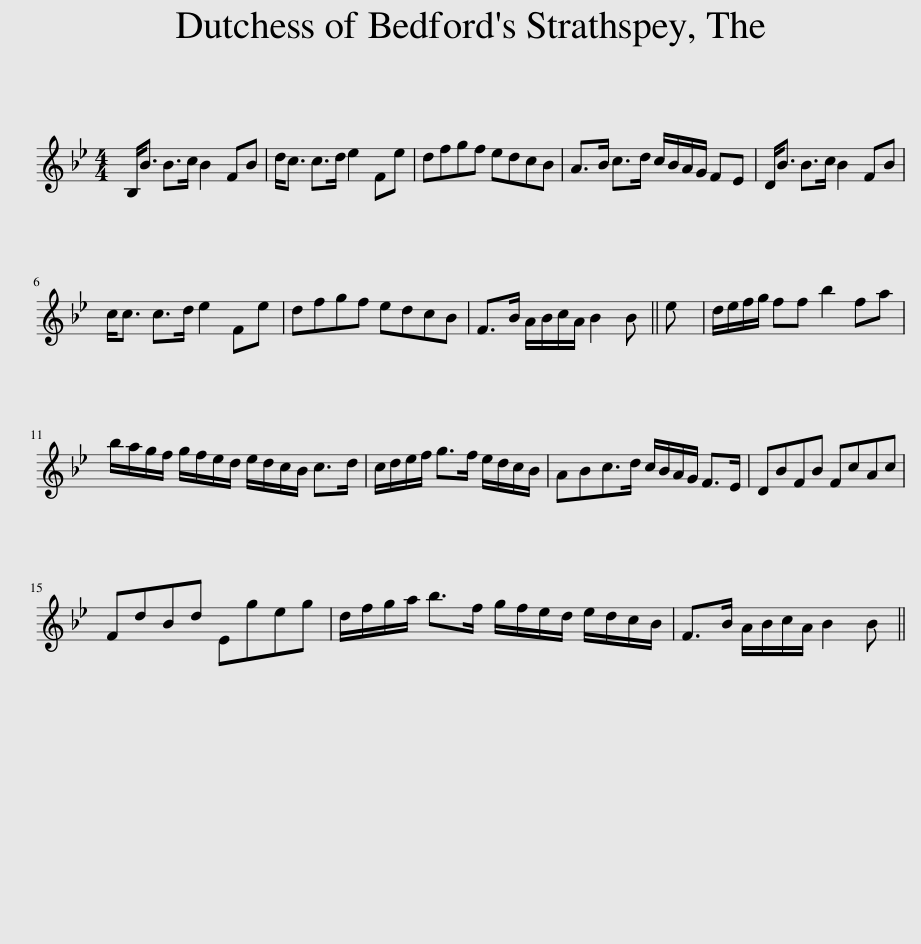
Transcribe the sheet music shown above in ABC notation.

X:1
L:1/8
M:4/4
I:linebreak $
K:Bb
V:1 treble
V:1
 B,<B B>c B2 FB | d<c c>d e2 Fe | dfgf edcB | A>B c>d c/B/A/G/ FE | D<B B>c B2 FB |$ %5
 c<c c>d e2 Fe | dfgf edcB | F>B A/B/c/A/ B2 B || e | d/e/f/g/ ff b2 fa |$ %10
 b/a/g/f/ g/f/e/d/ e/d/c/B/ c>d | c/d/e/f/ g>f e/d/c/B/ | ABc>d c/B/A/G/ F>E | DBFB FcAc |$ FdBd Egeg | %15
 d/f/g/a/ b>f g/f/e/d/ e/d/c/B/ | F>B A/B/c/A/ B2 B || %17
